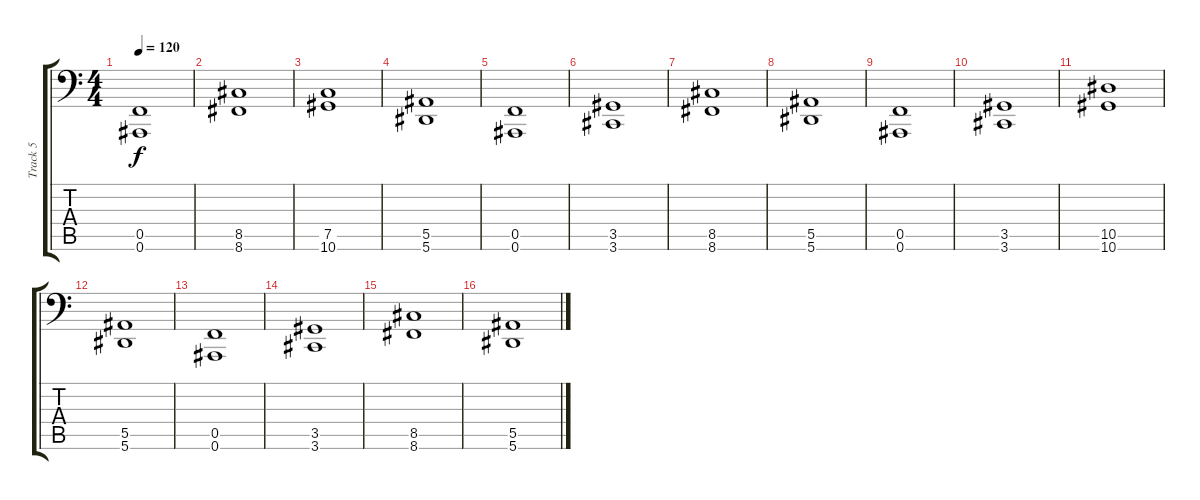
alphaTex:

\track ("Track 5" "Track 5") {instrument cello}
\staff {score tabs}
\tuning (C4 G3 Eb3 Bb2 F2 Bb1) {hide}
\ts (4 4)
\tempo 120
\clef f4
\ks c
(0.5 0.6).1{dy f} |
(8.5 8.6).1 |
(7.5 10.6).1 |
(5.5 5.6).1 |
(0.5 0.6).1 |
(3.5 3.6).1 |
(8.5 8.6).1 |
(5.5 5.6).1 |
(0.5 0.6).1 |
(3.5 3.6).1 |
(10.5 10.6).1 |
(5.5 5.6).1 |
(0.5 0.6).1 |
(3.5 3.6).1 |
(8.5 8.6).1 |
(5.5 5.6).1
